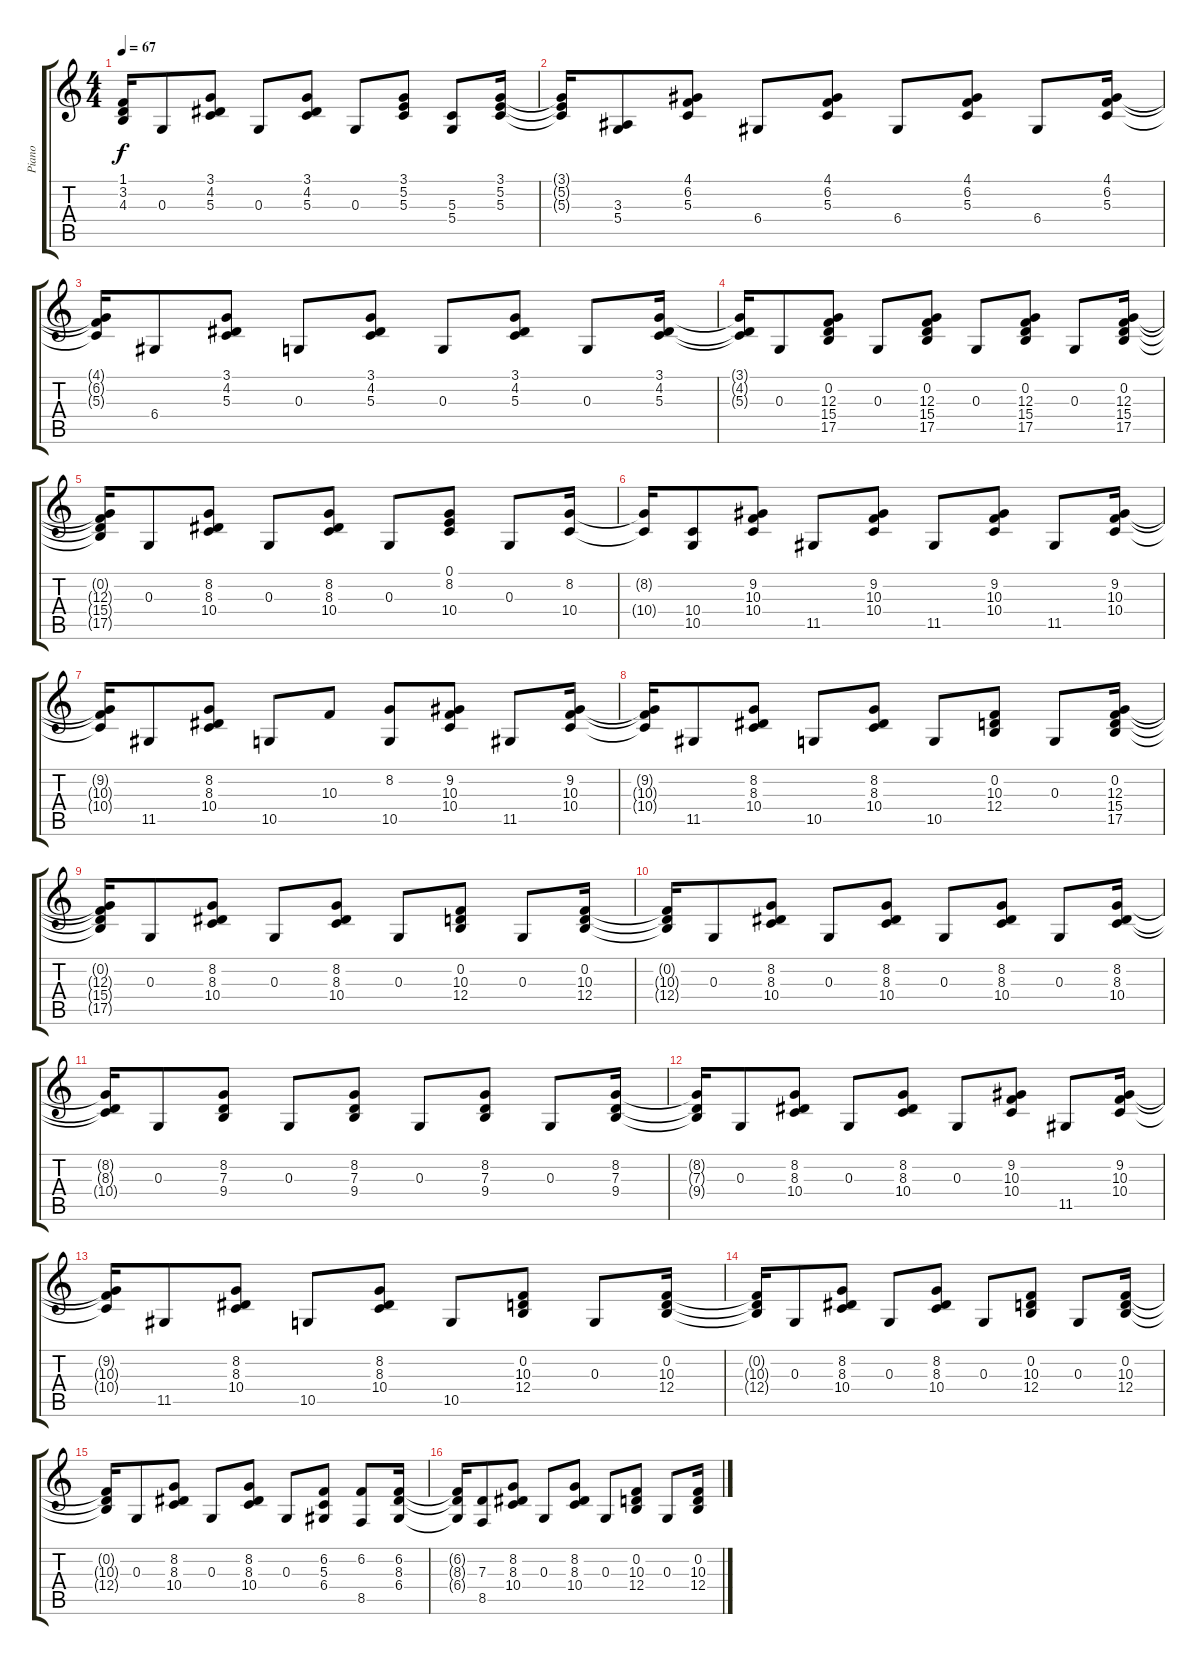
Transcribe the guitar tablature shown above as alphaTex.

\track ("Piano" "Piano") {instrument electricgrandpiano}
\staff {score tabs}
\tuning (E4 B3 G3 D3 A2 E2) {hide}
\ts (4 4)
\tempo 67
\clef g2
\ks c
(1.1{t} 3.2{t} 4.3{t}).16{dy f} 0.3.8 (3.1 4.2 5.3).8 0.3.8 (3.1 4.2 5.3).8 0.3.8 (3.1 5.2 5.3).8 (5.3 5.4).8 (3.1 5.2 5.3).16 |
(3.1{t} 5.2{t} 5.3{t}).16 (3.3 5.4).8 (4.1 6.2 5.3).8 6.4.8 (4.1 6.2 5.3).8 6.4.8 (4.1 6.2 5.3).8 6.4.8 (4.1 6.2 5.3).16 |
(4.1{t} 6.2{t} 5.3{t}).16 6.4.8 (3.1 4.2 5.3).8 0.3.8 (3.1 4.2 5.3).8 0.3.8 (3.1 4.2 5.3).8 0.3.8 (3.1 4.2 5.3).16 |
(3.1{t} 4.2{t} 5.3{t}).16 0.3.8 (0.2 12.3 15.4 17.5).8 0.3.8 (0.2 12.3 15.4 17.5).8 0.3.8 (0.2 12.3 15.4 17.5).8 0.3.8 (0.2 12.3 15.4 17.5).16 |
(0.2{t} 12.3{t} 15.4{t} 17.5{t}).16 0.3.8 (8.2 8.3 10.4).8 0.3.8 (8.2 8.3 10.4).8 0.3.8 (0.1 8.2 10.4).8 0.3.8 (8.2 10.4).16 |
(8.2{t} 10.4{t}).16 (10.4 10.5).8 (9.2 10.3 10.4).8 11.5.8 (9.2 10.3 10.4).8 11.5.8 (9.2 10.3 10.4).8 11.5.8 (9.2 10.3 10.4).16 |
(9.2{t} 10.3{t} 10.4{t}).16 11.5.8 (8.2 8.3 10.4).8 10.5.8 10.3.8 (8.2 10.5).8 (9.2 10.3 10.4).8 11.5.8 (9.2 10.3 10.4).16 |
(9.2{t} 10.3{t} 10.4{t}).16 11.5.8 (8.2 8.3 10.4).8 10.5.8 (8.2 8.3 10.4).8 10.5.8 (0.2 10.3 12.4).8 0.3.8 (0.2 12.3 15.4 17.5).16 |
(0.2{t} 12.3{t} 15.4{t} 17.5{t}).16 0.3.8 (8.2 8.3 10.4).8 0.3.8 (8.2 8.3 10.4).8 0.3.8 (0.2 10.3 12.4).8 0.3.8 (0.2 10.3 12.4).16 |
(0.2{t} 10.3{t} 12.4{t}).16 0.3.8 (8.2 8.3 10.4).8 0.3.8 (8.2 8.3 10.4).8 0.3.8 (8.2 8.3 10.4).8 0.3.8 (8.2 8.3 10.4).16 |
(8.2{t} 8.3{t} 10.4{t}).16 0.3.8 (8.2 7.3 9.4).8 0.3.8 (8.2 7.3 9.4).8 0.3.8 (8.2 7.3 9.4).8 0.3.8 (8.2 7.3 9.4).16 |
(8.2{t} 7.3{t} 9.4{t}).16 0.3.8 (8.2 8.3 10.4).8 0.3.8 (8.2 8.3 10.4).8 0.3.8 (9.2 10.3 10.4).8 11.5.8 (9.2 10.3 10.4).16 |
(9.2{t} 10.3{t} 10.4{t}).16 11.5.8 (8.2 8.3 10.4).8 10.5.8 (8.2 8.3 10.4).8 10.5.8 (0.2 10.3 12.4).8 0.3.8 (0.2 10.3 12.4).16 |
(0.2{t} 10.3{t} 12.4{t}).16 0.3.8 (8.2 8.3 10.4).8 0.3.8 (8.2 8.3 10.4).8 0.3.8 (0.2 10.3 12.4).8 0.3.8 (0.2 10.3 12.4).16 |
(0.2{t} 10.3{t} 12.4{t}).16 0.3.8 (8.2 8.3 10.4).8 0.3.8 (8.2 8.3 10.4).8 0.3.8 (6.2 5.3 6.4).8 (6.2 8.5).8 (6.2 8.3 6.4).16 |
(6.2{t} 8.3{t} 6.4{t}).16 (7.3 8.5).8 (8.2 8.3 10.4).8 0.3.8 (8.2 8.3 10.4).8 0.3.8 (0.2 10.3 12.4).8 0.3.8 (0.2 10.3 12.4).16
